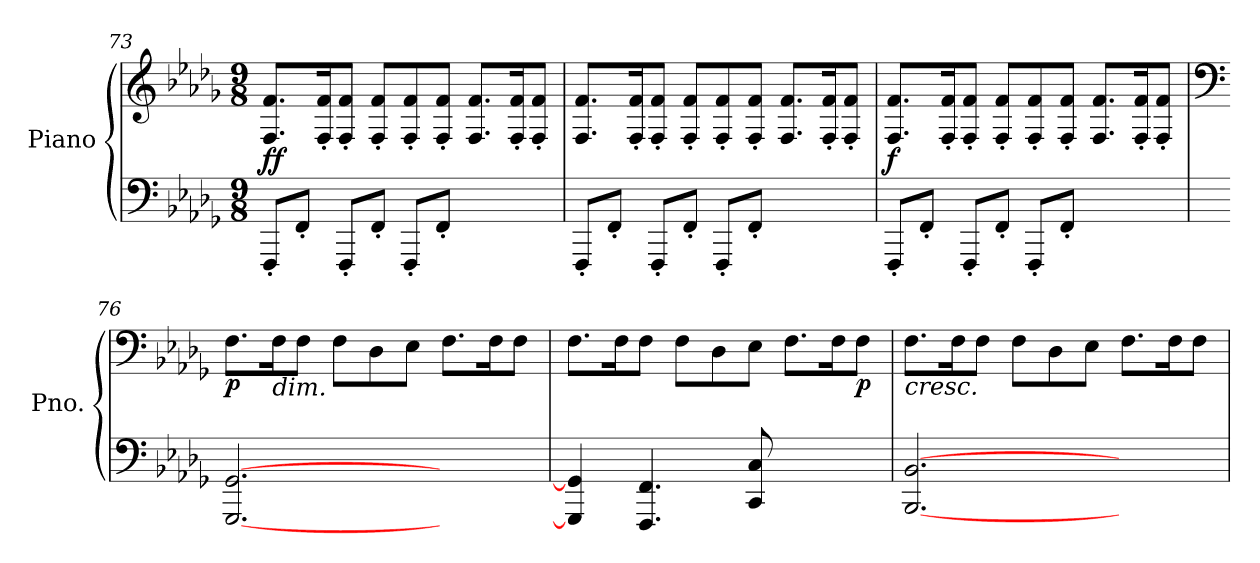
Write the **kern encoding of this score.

**kern	**kern	**dynam
*part1	*part1	*part1
*staff2	*staff1	*staff1/2
*I"Piano	*	*
*I'Pno.	*	*
*clefF4	*clefG2	*
*k[b-e-a-d-g-]	*k[b-e-a-d-g-]	*
*M9/8	*M9/8	*
=73	=73	=73
!	!	!LO:DY:b
8FFF'/L	8.F/ 8.f/L	ff
8FF'/J	.	.
.	16F/' 16f/'K	.
8FFF'/L	8F/' 8f/'J	.
8FF'/J	8F/' 8f/'L	.
8FFF'/L	8F/' 8f/'	.
8FF'/J	8F/' 8f/'J	.
4.ryy	8.F/ 8.f/L	.
.	16F/' 16f/'K	.
.	8F/' 8f/'J	.
!!LO:LB:g=z
=74	=74	=74
8FFF'/L	8.F/ 8.f/L	.
8FF'/J	.	.
.	16F/' 16f/'K	.
8FFF'/L	8F/' 8f/'J	.
8FF'/J	8F/' 8f/'L	.
8FFF'/L	8F/' 8f/'	.
8FF'/J	8F/' 8f/'J	.
4.ryy	8.F/ 8.f/L	.
.	16F/' 16f/'K	.
.	8F/' 8f/'J	.
=75	=75	=75
!	!	!LO:DY:b
8FFF'/L	8.F/ 8.f/L	f
8FF'/J	.	.
.	16F/' 16f/'K	.
8FFF'/L	8F/' 8f/'J	.
8FF'/J	8F/' 8f/'L	.
8FFF'/L	8F/' 8f/'	.
8FF'/J	8F/' 8f/'J	.
4.ryy	8.F/ 8.f/L	.
.	16F/' 16f/'K	.
.	8F/' 8f/'J	.
=76	=76	=76
*	*clefF4	*
!	!	!LO:DY:b
[2.GGG-/ [2.GG-/	8.F\L	p
!	!LO:TX:b:i:t=dim.	!
.	16F\K	.
.	8F\J	.
.	8F\L	.
.	8D-\	.
.	8E-\J	.
4.ryy	8.F\L	.
.	16F\K	.
.	8F\J	.
!!LO:LB:g=z
=77	=77	=77
4GGG-/] 4GG-/]	8.F\L	.
.	16F\K	.
4.FFF/ 4.FF/	8F\J	.
.	8F\L	.
.	8D-\	.
8CC/ 8C/	8E-\J	.
4.ryy	8.F\L	.
.	16F\K	.
!	!	!LO:DY:b
.	8F\J	p
=78	=78	=78
!	!LO:TX:b:i:t=cresc.	!
[2.BBB-/ [2.BB-/	8.F\L	.
.	16F\K	.
.	8F\J	.
.	8F\L	.
.	8D-\	.
.	8E-\J	.
4.ryy	8.F\L	.
.	16F\K	.
.	8F\J	.
=	=	=
*-	*-	*-
